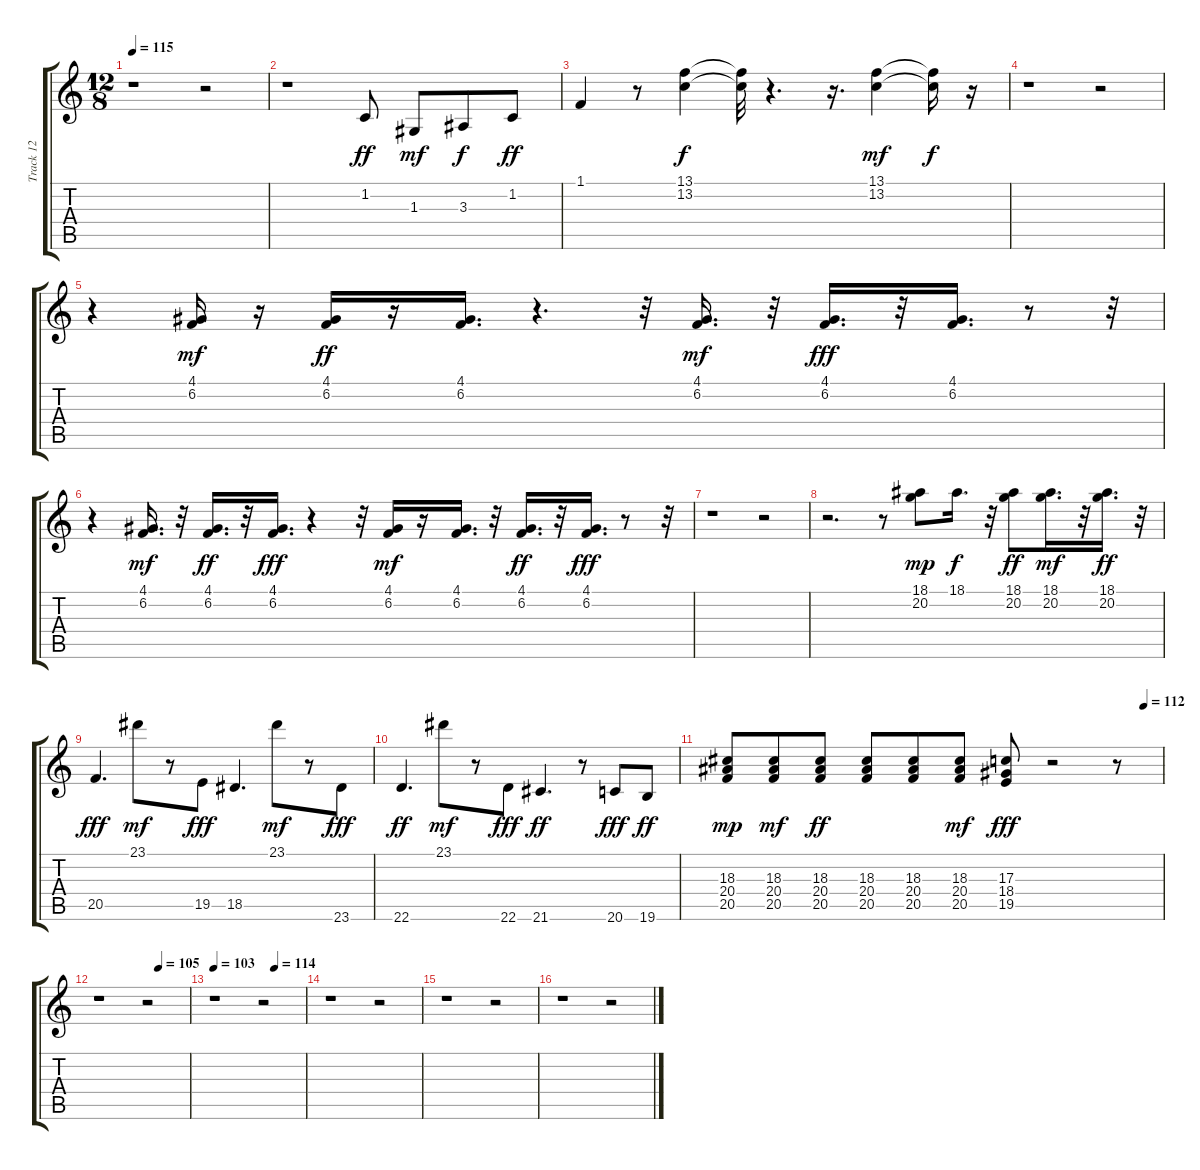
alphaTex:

\track ("Track 12" "Track 12") {instrument trumpet}
\staff {score tabs}
\tuning (E4 B3 G3 D3 A2 E2) {hide}
\ts (12 8)
\tempo 115
\clef g2
\ks c
r.1{dy ff} r.2 |
r.1 1.2.8 1.3.8{dy mf} 3.3.8{dy f} 1.2.8{dy ff} |
1.1.4 r.8 (13.1 13.2).4{dy f} (13.1{t} 13.2{t}).32 r.4{d} r.16{d} (13.1 13.2).4{dy mf} (13.1{t} 13.2{t}).16{dy f} r.16 |
r.1 r.2 |
r.4 (4.1 6.2).16{dy mf} r.16 (4.1 6.2).16{dy ff} r.16 (4.1 6.2).16{d} r.4{d} r.32 (4.1 6.2).16{d dy mf} r.32 (4.1 6.2).16{d dy fff} r.32 (4.1 6.2).16{d} r.8 r.32 |
r.4 (4.1 6.2).16{d dy mf} r.32 (4.1 6.2).16{d dy ff} r.32 (4.1 6.2).16{d dy fff} r.4 r.32 (4.1 6.2).16{dy mf} r.16 (4.1 6.2).16{d} r.32 (4.1 6.2).16{d dy ff} r.32 (4.1 6.2).16{d dy fff} r.8 r.32 |
r.1 r.2 |
r.2{d} r.8 (18.1 20.2).8{dy mp} 18.1.16{d dy f} r.32 (18.1 20.2).8{dy ff} (18.1 20.2).16{d dy mf} r.32 (18.1 20.2).16{d dy ff} r.32 |
20.5.4{d dy fff} 23.1.8{dy mf} r.8 19.5.8{dy fff} 18.5.4{d} 23.1.8{dy mf} r.8 23.6.8{dy fff} |
22.6.4{d dy ff} 23.1.8{dy mf} r.8 22.6.8{dy fff} 21.6.4{d dy ff} r.8 20.6.8{dy fff} 19.6.8{dy ff} |
\tempo (112 0.9583333333333334)
(18.3 20.4 20.5).8{dy mp} (18.3 20.4 20.5).8{dy mf} (18.3 20.4 20.5).8{dy ff} (18.3 20.4 20.5).8 (18.3 20.4 20.5).8 (18.3 20.4 20.5).8{dy mf} (17.3 18.4 19.5).8{dy fff} r.2 r.8 |
\tempo (105 0.6666666666666666)
r.1 r.2 |
\tempo 103
\tempo (114 0.6666666666666666)
r.1 r.2 |
r.1 r.2 |
r.1 r.2 |
r.1 r.2
